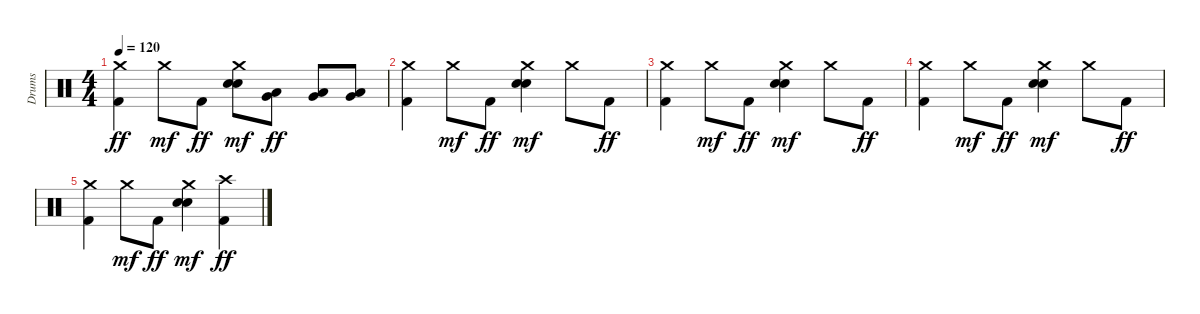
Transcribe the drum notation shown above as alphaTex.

\track ("Drums" "Drums") {instrument percussion}
\staff {score}
\articulation defaults
\ts (4 4)
\tempo 120
\clef neutral
\ks c
("Crash medium (hit)" "Kick (hit) 2").4{dy ff} "Crash medium (hit)".8{dy mf} "Kick (hit) 2".8{dy ff} ("Crash medium (hit)" "Electric Snare (hit)" "Snare (hit) 2").8{dy mf} ("Low Floor Tom (hit)" "Very Low Tom (hit)").8{dy ff} ("Low Floor Tom (hit)" "Very Low Tom (hit)").8 ("Low Floor Tom (hit)" "Very Low Tom (hit)").8 |
("Crash medium (hit)" "Kick (hit) 2").4 "Crash medium (hit)".8{dy mf} "Kick (hit) 2".8{dy ff} ("Crash medium (hit)" "Electric Snare (hit)" "Snare (hit) 2").4{dy mf} "Crash medium (hit)".8 "Kick (hit) 2".8{dy ff} |
("Crash medium (hit)" "Kick (hit) 2").4 "Crash medium (hit)".8{dy mf} "Kick (hit) 2".8{dy ff} ("Crash medium (hit)" "Electric Snare (hit)" "Snare (hit) 2").4{dy mf} "Crash medium (hit)".8 "Kick (hit) 2".8{dy ff} |
("Crash medium (hit)" "Kick (hit) 2").4 "Crash medium (hit)".8{dy mf} "Kick (hit) 2".8{dy ff} ("Crash medium (hit)" "Electric Snare (hit)" "Snare (hit) 2").4{dy mf} "Crash medium (hit)".8 "Kick (hit) 2".8{dy ff} |
("Crash medium (hit)" "Kick (hit) 2").4 "Crash medium (hit)".8{dy mf} "Kick (hit) 2".8{dy ff} ("Crash medium (hit)" "Electric Snare (hit)" "Snare (hit) 2").4{dy mf} ("Crash high (hit)" "Kick (hit) 2").4{dy ff}
